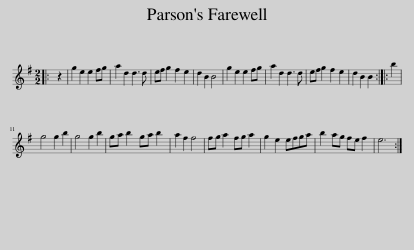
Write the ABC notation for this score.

X:1
L:1/8
M:2/2
I:linebreak $
K:G
V:1 treble
V:1
|: z2 | g2 e2 e2 fg | a2 d2 d3 d | ef g2 f2 e2 | d2 B2 B4 | %5
 g2 e2 e2 fg | a2 d2 d3 d | ef g2 f2 e2 | d2 B2 B2 :: b2 |$ %10
 g4 g2 b2 | g4 g2 b2 | ga b2 ga b2 | a2 f2 f4 | fg a2 fg a2 | %15
 g2 e2 efga | b2 ag fe f2 | e6 :| %18
